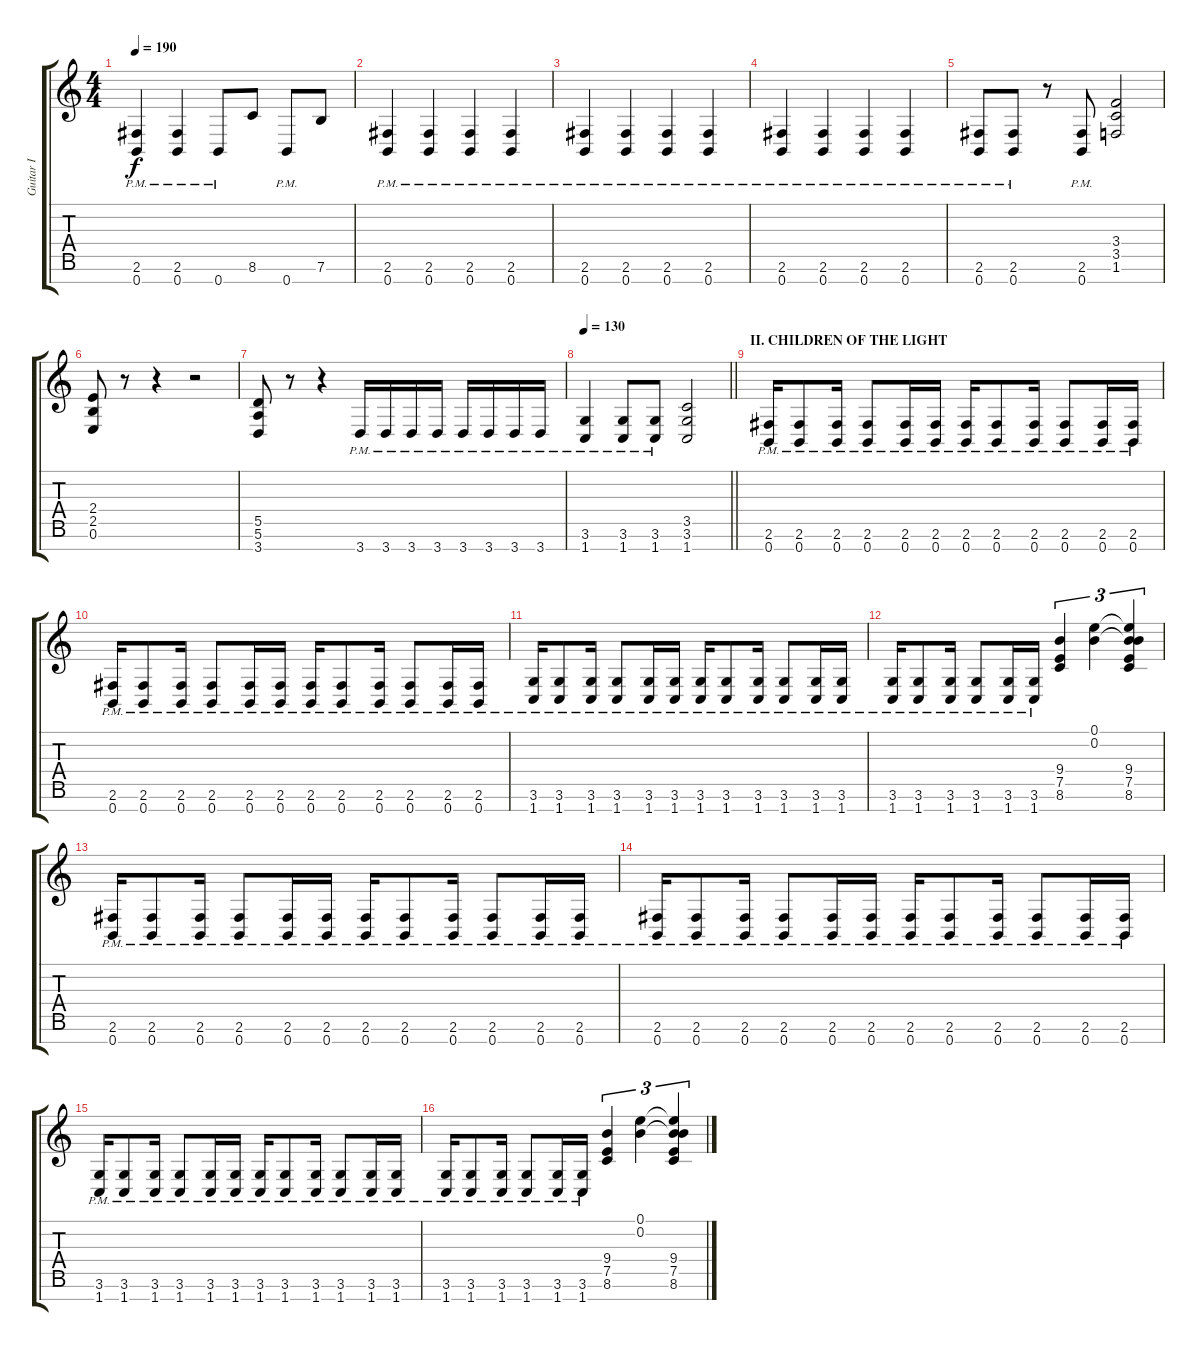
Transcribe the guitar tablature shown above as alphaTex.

\track ("Guitar I" "Guitar I") {instrument distortionguitar}
\staff {score tabs}
\tuning (E4 B3 G3 D3 A2 E2 B1) {hide}
\ts (4 4)
\tempo 190
\clef g2
\ks c
(2.6{pm} 0.7{pm}).4{dy f} (2.6{pm} 0.7{pm}).4 0.7{pm}.8 8.6.8 0.7{pm}.8 7.6.8 |
(2.6{pm} 0.7{pm}).4 (2.6{pm} 0.7{pm}).4 (2.6{pm} 0.7{pm}).4 (2.6{pm} 0.7{pm}).4 |
(2.6{pm} 0.7{pm}).4 (2.6{pm} 0.7{pm}).4 (2.6{pm} 0.7{pm}).4 (2.6{pm} 0.7{pm}).4 |
(2.6{pm} 0.7{pm}).4 (2.6{pm} 0.7{pm}).4 (2.6{pm} 0.7{pm}).4 (2.6{pm} 0.7{pm}).4 |
(2.6{pm} 0.7{pm}).8 (2.6{pm} 0.7{pm}).8 r.8 (2.6{pm} 0.7{pm}).8 (3.4 3.5 1.6).2 |
(2.4 2.5 0.6).8 r.8 r.4 r.2 |
(5.5 5.6 3.7).8 r.8 r.4 3.7{pm}.16 3.7{pm}.16 3.7{pm}.16 3.7{pm}.16 3.7{pm}.16 3.7{pm}.16 3.7{pm}.16 3.7{pm}.16 |
\tempo 130
\barLineRight lightlight
(3.6{pm} 1.7{pm}).4 (3.6{pm} 1.7{pm}).8 (3.6{pm} 1.7{pm}).8 (3.5 3.6 1.7).2 |
\section ("" "II. CHILDREN OF THE LIGHT")
(2.6{pm} 0.7{pm}).16 (2.6{pm} 0.7{pm}).8 (2.6{pm} 0.7{pm}).16 (2.6{pm} 0.7{pm}).8 (2.6{pm} 0.7{pm}).16 (2.6{pm} 0.7{pm}).16 (2.6{pm} 0.7{pm}).16 (2.6{pm} 0.7{pm}).8 (2.6{pm} 0.7{pm}).16 (2.6{pm} 0.7{pm}).8 (2.6{pm} 0.7{pm}).16 (2.6{pm} 0.7{pm}).16 |
(2.6{pm} 0.7{pm}).16 (2.6{pm} 0.7{pm}).8 (2.6{pm} 0.7{pm}).16 (2.6{pm} 0.7{pm}).8 (2.6{pm} 0.7{pm}).16 (2.6{pm} 0.7{pm}).16 (2.6{pm} 0.7{pm}).16 (2.6{pm} 0.7{pm}).8 (2.6{pm} 0.7{pm}).16 (2.6{pm} 0.7{pm}).8 (2.6{pm} 0.7{pm}).16 (2.6{pm} 0.7{pm}).16 |
(3.6{pm} 1.7{pm}).16 (3.6{pm} 1.7{pm}).8 (3.6{pm} 1.7{pm}).16 (3.6{pm} 1.7{pm}).8 (3.6{pm} 1.7{pm}).16 (3.6{pm} 1.7{pm}).16 (3.6{pm} 1.7{pm}).16 (3.6{pm} 1.7{pm}).8 (3.6{pm} 1.7{pm}).16 (3.6{pm} 1.7{pm}).8 (3.6{pm} 1.7{pm}).16 (3.6{pm} 1.7{pm}).16 |
(3.6{pm} 1.7{pm}).16 (3.6{pm} 1.7{pm}).8 (3.6{pm} 1.7{pm}).16 (3.6{pm} 1.7{pm}).8 (3.6{pm} 1.7{pm}).16 (3.6{pm} 1.7{pm}).16 (9.4 7.5 8.6).4{tu (3 2)} (0.1 0.2).4{tu (3 2)} (0.1{t} 0.2{t} 9.4 7.5 8.6).4{tu (3 2)} |
(2.6{pm} 0.7{pm}).16 (2.6{pm} 0.7{pm}).8 (2.6{pm} 0.7{pm}).16 (2.6{pm} 0.7{pm}).8 (2.6{pm} 0.7{pm}).16 (2.6{pm} 0.7{pm}).16 (2.6{pm} 0.7{pm}).16 (2.6{pm} 0.7{pm}).8 (2.6{pm} 0.7{pm}).16 (2.6{pm} 0.7{pm}).8 (2.6{pm} 0.7{pm}).16 (2.6{pm} 0.7{pm}).16 |
(2.6{pm} 0.7{pm}).16 (2.6{pm} 0.7{pm}).8 (2.6{pm} 0.7{pm}).16 (2.6{pm} 0.7{pm}).8 (2.6{pm} 0.7{pm}).16 (2.6{pm} 0.7{pm}).16 (2.6{pm} 0.7{pm}).16 (2.6{pm} 0.7{pm}).8 (2.6{pm} 0.7{pm}).16 (2.6{pm} 0.7{pm}).8 (2.6{pm} 0.7{pm}).16 (2.6{pm} 0.7{pm}).16 |
(3.6{pm} 1.7{pm}).16 (3.6{pm} 1.7{pm}).8 (3.6{pm} 1.7{pm}).16 (3.6{pm} 1.7{pm}).8 (3.6{pm} 1.7{pm}).16 (3.6{pm} 1.7{pm}).16 (3.6{pm} 1.7{pm}).16 (3.6{pm} 1.7{pm}).8 (3.6{pm} 1.7{pm}).16 (3.6{pm} 1.7{pm}).8 (3.6{pm} 1.7{pm}).16 (3.6{pm} 1.7{pm}).16 |
(3.6{pm} 1.7{pm}).16 (3.6{pm} 1.7{pm}).8 (3.6{pm} 1.7{pm}).16 (3.6{pm} 1.7{pm}).8 (3.6{pm} 1.7{pm}).16 (3.6{pm} 1.7{pm}).16 (9.4 7.5 8.6).4{tu (3 2)} (0.1 0.2).4{tu (3 2)} (0.1{t} 0.2{t} 9.4 7.5 8.6).4{tu (3 2)}
